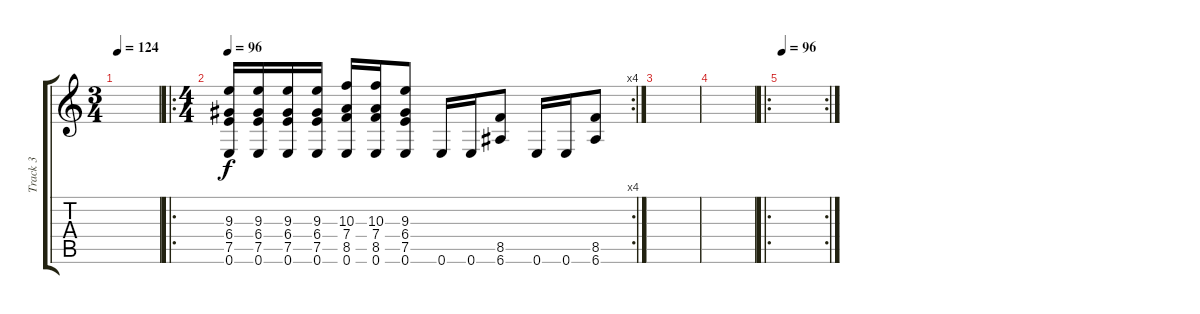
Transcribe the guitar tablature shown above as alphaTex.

\track ("Track 3" "Track 3") {instrument acousticguitarnylon}
\staff {score tabs}
\tuning (E4 B3 G3 D3 A2 E2) {hide}
\ts (3 4)
\tempo 124
\clef g2
\ks c
|
\ro
\rc 4
\ts (4 4)
\tempo 96
(9.3 6.4 7.5 0.6).16 (9.3 6.4 7.5 0.6).16 (9.3 6.4 7.5 0.6).16 (9.3 6.4 7.5 0.6).16 (10.3 7.4 8.5 0.6).16 (10.3 7.4 8.5 0.6).16 (9.3 6.4 7.5 0.6).8 0.6.16 0.6.16 (8.5 6.6).8 0.6.16 0.6.16 (8.5 6.6).8 |
|
|
\ro
\rc 2
\tempo 96
